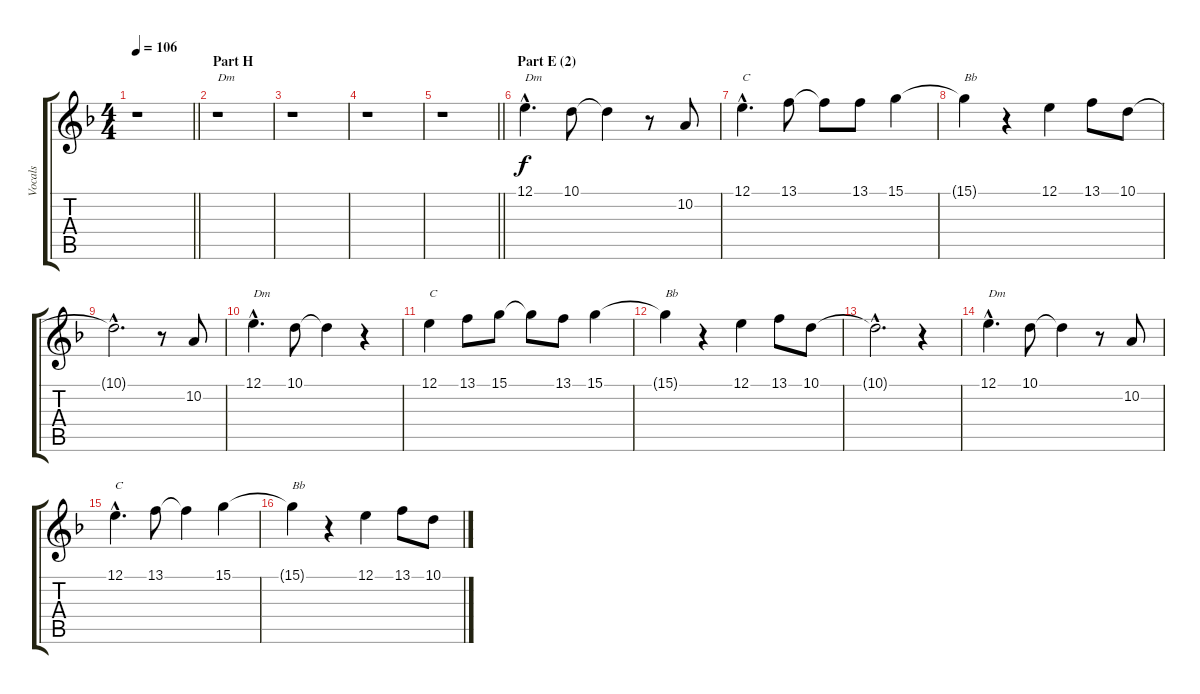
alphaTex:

\track ("Vocals" "Vocals") {instrument trumpet}
\staff {score tabs}
\tuning (E4 B3 G3 D3 A2 E2) {hide}
\ts (4 4)
\tempo 106
\clef g2
\barLineRight lightlight
\ks f
r.1{dy f} |
\section ("" "Part H")
r.1{txt "Dm"} |
r.1 |
r.1 |
\barLineRight lightlight
r.1 |
\section ("" "Part E (2)")
12.1{hac}.4{d txt "Dm"} 10.1.8 10.1{t}.4 r.8 10.2.8 |
12.1{hac}.4{d txt "C"} 13.1.8 13.1{t}.8 13.1.8 15.1.4 |
15.1{t}.4{txt "Bb"} r.4 12.1.4 13.1.8 10.1.8 |
10.1{hac t}.2{d} r.8 10.2.8 |
12.1{hac}.4{d txt "Dm"} 10.1.8 10.1{t}.4 r.4 |
12.1.4{txt "C"} 13.1.8 15.1.8 15.1{t}.8 13.1.8 15.1.4 |
15.1{t}.4{txt "Bb"} r.4 12.1.4 13.1.8 10.1.8 |
10.1{hac t}.2{d} r.4 |
12.1{hac}.4{d txt "Dm"} 10.1.8 10.1{t}.4 r.8 10.2.8 |
12.1{hac}.4{d txt "C"} 13.1.8 13.1{t}.4 15.1.4 |
15.1{t}.4{txt "Bb"} r.4 12.1.4 13.1.8 10.1.8
